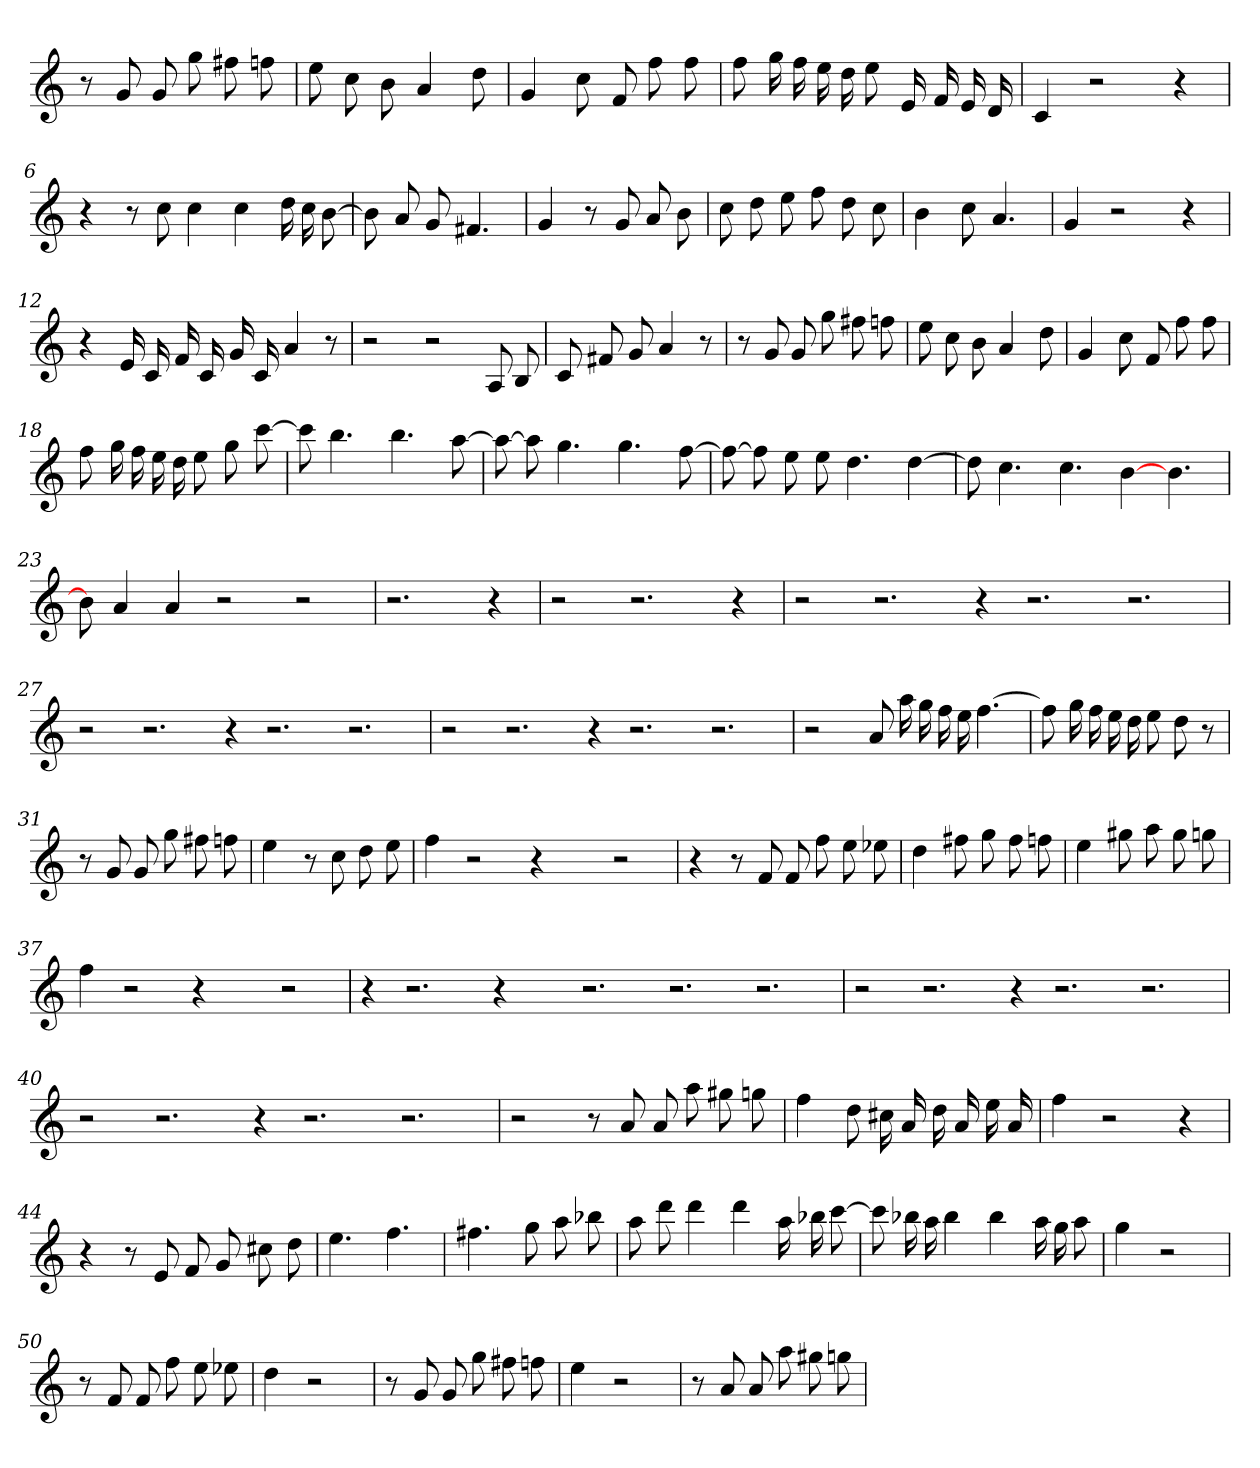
**kern
*part1
*staff1
=
8r
8g
8g
8gg
8ff#X
8ffn
=2
8ee
8cc
8b
4a
8dd
=3
4g
8cc
8f
8ff
8ff
=4
8ff
16gg
16ff
16ee
16dd
8ee
16e
16f
16e
16d
=5
4c
2r
4r
=6
4r
8r
8cc
4cc
4cc
16dd
16cc
[8b
=7
8b]
8a
8g
4.f#X
=8
4g
8r
8g
8a
8b
=9
8cc
8dd
8ee
8ff
8dd
8cc
=10
4b
8cc
4.a
=11
4g
2r
4r
=12
4r
16e
16c
16f
16c
16g
16c
4a
8r
=13
2r
2r
8A
8B
=14
8c
8f#X
8g
4a
8r
=15
8r
8g
8g
8gg
8ff#X
8ffn
=16
8ee
8cc
8b
4a
8dd
=17
4g
8cc
8f
8ff
8ff
=18
8ff
16gg
16ff
16ee
16dd
8ee
8gg
[8ccc
=19
8ccc]
4.bb
4.bb
[8aa
=20
8aa_
8aa]
4.gg
4.gg
[8ff
=21
8ff_
8ff]
8ee
8ee
4.dd
[4dd
=22
8dd]
4.cc
4.cc
[4b
4.b
=23
8b]
4a
4a
2r
2r
=24
2.r
4r
=25
2r
2.r
4r
=26
2r
2.r
4r
2.r
2.r
=27
2r
2.r
4r
2.r
2.r
=28
2r
2.r
4r
2.r
2.r
=29
2r
8a
16aa
16gg
16ff
16ee
[4.ff
=30
8ff]
16gg
16ff
16ee
16dd
8ee
8dd
8r
=31
8r
8g
8g
8gg
8ff#X
8ffn
=32
4ee
8r
8cc
8dd
8ee
=33
4ff
2r
4r
4ryy
2r
=34
4r
8r
8f
8f
8ff
8ee
8ee-X
=35
4dd
8ff#X
8gg
8ff#
8ffn
=36
4ee
8gg#X
8aa
8gg#
8ggn
=37
4ff
2r
4r
4ryy
2r
=38
4r
2.r
4r
4ryy
2.r
2.r
2.r
=39
2r
2.r
4r
2.r
2.r
=40
2r
2.r
4r
2.r
2.r
=41
2r
8r
8a
8a
8aa
8gg#X
8ggn
=42
4ff
8dd
16cc#X
16a
16dd
16a
16ee
16a
=43
4ff
2r
4r
=44
4r
8r
8e
8f
8g
8cc#X
8dd
=45
4.ee
4.ff
=46
4.ff#X
8gg
8aa
8bb-X
=47
8aa
8ddd
4ddd
4ddd
16aa
16bb-X
[8ccc
=48
8ccc]
16bb-X
16aa
4bb-
4bb-
16aa
16gg
8aa
=49
4gg
2r
=50
8r
8f
8f
8ff
8ee
8ee-X
=51
4dd
2r
=52
8r
8g
8g
8gg
8ff#X
8ffn
=53
4ee
2r
=54
8r
8a
8a
8aa
8gg#X
8ggn
=
*-
